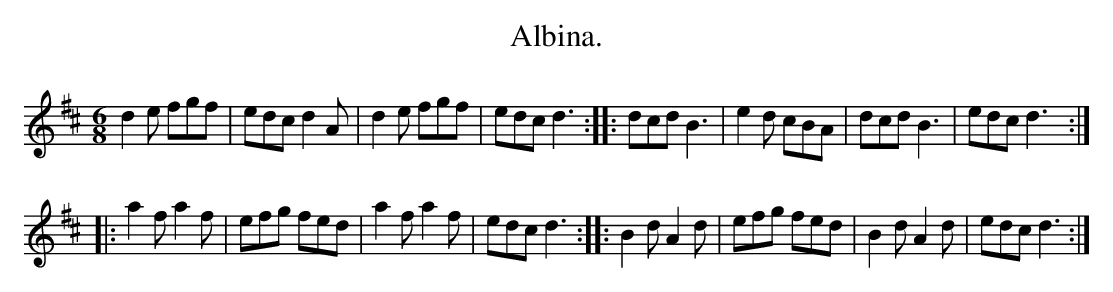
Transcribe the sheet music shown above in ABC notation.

X:1
T:Albina.
M:6/8
L:1/8
K:D
d2e fgf|edc d2A|d2e fgf|edc d3::\
dcd B3 |e2d cBA|dcd B3 |edc d3::
a2f a2f|efg fed|a2f a2f|edc d3::\
B2d A2d|efg fed|B2d A2d|edc d3:|
